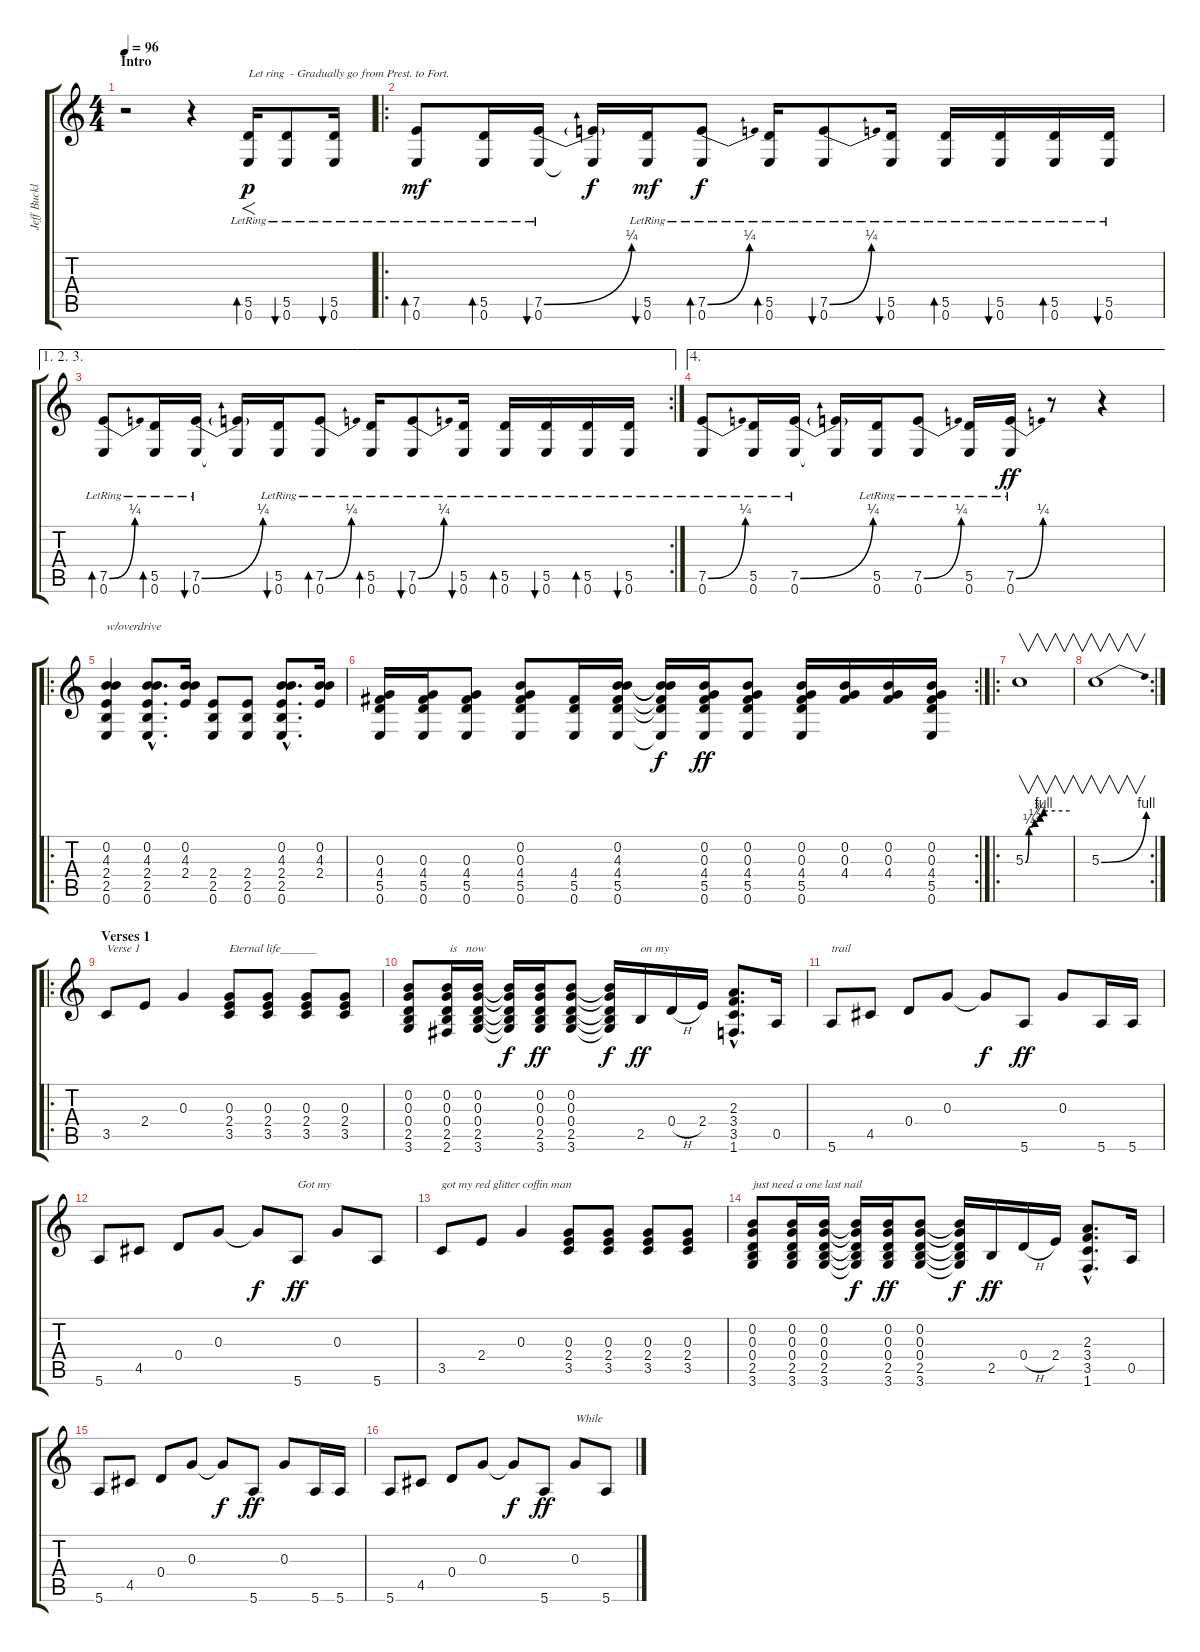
\track ("Jeff Buckley" "Jeff Buckl") {instrument electricguitarclean}
\staff {score tabs}
\tuning (E4 B3 G3 D3 A2 E2) {hide}
\ts (4 4)
\section ("" "Intro")
\tempo 96
\clef g2
\ks c
r.2{dy p instrument electricguitarclean} r.4 (5.5{lr} 0.6{lr}).16{f bd 60 txt "Let ring  - Gradually go from Prest. to Fort."} (5.5 0.6{lr}).8{bu 60} (5.5{lr} 0.6{lr}).16{bu 60} |
\ro
(7.5 0.6{lr}).8{bd 60 dy mf} (5.5 0.6{lr}).16{bd 60} (7.5{be (bend 0 0 60 1)} 0.6{lr}).16{bu 60} (7.5{t} 0.6{t}).16{dy f} (5.5 0.6{lr}).16{bu 60 dy mf} (7.5{be (bend 0 0 60 1)} 0.6{lr}).8{bd 60 dy f} (5.5 0.6{lr}).16{bd 60} (7.5{be (bend 0 0 60 1)} 0.6{lr}).8{bu 60} (5.5 0.6{lr}).16{bu 60} (5.5 0.6{lr}).16{bd 60} (5.5 0.6{lr}).16{bu 60} (5.5 0.6{lr}).16{bd 60} (5.5 0.6{lr}).16{bu 60} |
\ae (1 2 3)
\rc 2
(7.5{be (bend 0 0 60 1)} 0.6{lr}).8{bd 60} (5.5 0.6{lr}).16{bd 60} (7.5{be (bend 0 0 60 1)} 0.6{lr}).16{bu 60} (7.5{t} 0.6{t}).16 (5.5 0.6{lr}).16{bu 60} (7.5{be (bend 0 0 60 1)} 0.6{lr}).8{bd 60} (5.5 0.6{lr}).16{bd 60} (7.5{be (bend 0 0 60 1)} 0.6{lr}).8{bu 60} (5.5 0.6{lr}).16{bu 60} (5.5 0.6{lr}).16{bd 60} (5.5 0.6{lr}).16{bu 60} (5.5 0.6{lr}).16{bd 60} (5.5 0.6{lr}).16{bu 60} |
\ae 4
(7.5{be (bend 0 0 60 1)} 0.6{lr}).8 (5.5 0.6{lr}).16 (7.5{be (bend 0 0 60 1)} 0.6{lr}).16 (7.5{t} 0.6{t}).16 (5.5 0.6{lr}).16 (7.5{be (bend 0 0 60 1)} 0.6{lr}).8 (5.5 0.6{lr}).16 (7.5{be (bend 0 0 60 1)} 0.6{lr}).16{dy ff} r.8 r.4 |
\ro
(0.2 4.3 2.4 2.5 0.6).4{txt "w/overdrive" instrument overdrivenguitar} (0.2{hac} 4.3{hac} 2.4{hac} 2.5{hac} 0.6{hac}).8{d} (0.2 4.3 2.4).16 (2.4 2.5 0.6).8 (2.4 2.5 0.6).8 (0.2{hac} 4.3{hac} 2.4{hac} 2.5{hac} 0.6{hac}).8{d} (0.2 4.3 2.4).16 |
\rc 2
(0.3 4.4 5.5 0.6).16 (0.3 4.4 5.5 0.6).16 (0.3 4.4 5.5 0.6).8 (0.2 0.3 4.4 5.5 0.6).8 (4.4 5.5 0.6).16 (0.2 4.3 4.4 5.5 0.6).16 (0.2{t} 4.3{t} 4.4{t} 5.5{t} 0.6{t}).16{dy f} (0.2 0.3 4.4 5.5 0.6).16{dy ff} (0.2 0.3 4.4 5.5 0.6).8 (0.2 0.3 4.4 5.5 0.6).16 (0.2 0.3 4.4).16 (0.2 0.3 4.4).16 (0.2 0.3 4.4 5.5 0.6).16 |
\ro
5.3{be (custom 0 0 5 1 13 2 20 3 25 4 60 4)}.1{v} |
\rc 2
5.3{be (bend 0 0 60 4)}.1{v} |
\ro
\section ("" "Verses 1")
3.5.8{txt "Verse 1"} 2.4.8 0.3.4 (0.3 2.4 3.5).8{txt "Eternal life______"} (0.3 2.4 3.5).8 (0.3 2.4 3.5).8 (0.3 2.4 3.5).8 |
(0.2 0.3 0.4 2.5 3.6).8 (0.2 0.3 0.4 2.5 2.6).16{txt " is   now"} (0.2 0.3 0.4 2.5 3.6).16 (0.2{t} 0.3{t} 0.4{t} 2.5{t} 3.6{t}).16{dy f} (0.2 0.3 0.4 2.5 3.6).16{dy ff} (0.2 0.3 0.4 2.5 3.6).8 (0.2{t} 0.3{t} 0.4{t} 2.5{t} 3.6{t}).16{dy f} 2.5.16{txt "on my" dy ff} 0.4{h}.16 2.4.16 (2.3{hac} 3.4{hac} 3.5{hac} 1.6{hac}).8{d} 0.5.16 |
5.6.8{txt "trail"} 4.5.8 0.4.8 0.3.8 0.3{t}.8{dy f} 5.6.8{dy ff} 0.3.8 5.6.16 5.6.16 |
5.6.8 4.5.8 0.4.8 0.3.8 0.3{t}.8{dy f} 5.6.8{txt "Got my" dy ff} 0.3.8 5.6.8 |
3.5.8{txt "got my red glitter coffin man"} 2.4.8 0.3.4 (0.3 2.4 3.5).8 (0.3 2.4 3.5).8 (0.3 2.4 3.5).8 (0.3 2.4 3.5).8 |
(0.2 0.3 0.4 2.5 3.6).8{txt "just need a one last nail"} (0.2 0.3 0.4 2.5 3.6).16 (0.2 0.3 0.4 2.5 3.6).16 (0.2{t} 0.3{t} 0.4{t} 2.5{t} 3.6{t}).16{dy f} (0.2 0.3 0.4 2.5 3.6).16{dy ff} (0.2 0.3 0.4 2.5 3.6).8 (0.2{t} 0.3{t} 0.4{t} 2.5{t} 3.6{t}).16{dy f} 2.5.16{dy ff} 0.4{h}.16 2.4.16 (2.3{hac} 3.4{hac} 3.5{hac} 1.6{hac}).8{d} 0.5.16 |
5.6.8 4.5.8 0.4.8 0.3.8 0.3{t}.8{dy f} 5.6.8{dy ff} 0.3.8 5.6.16 5.6.16 |
5.6.8 4.5.8 0.4.8 0.3.8 0.3{t}.8{dy f} 5.6.8{dy ff} 0.3.8{txt "While"} 5.6.8
